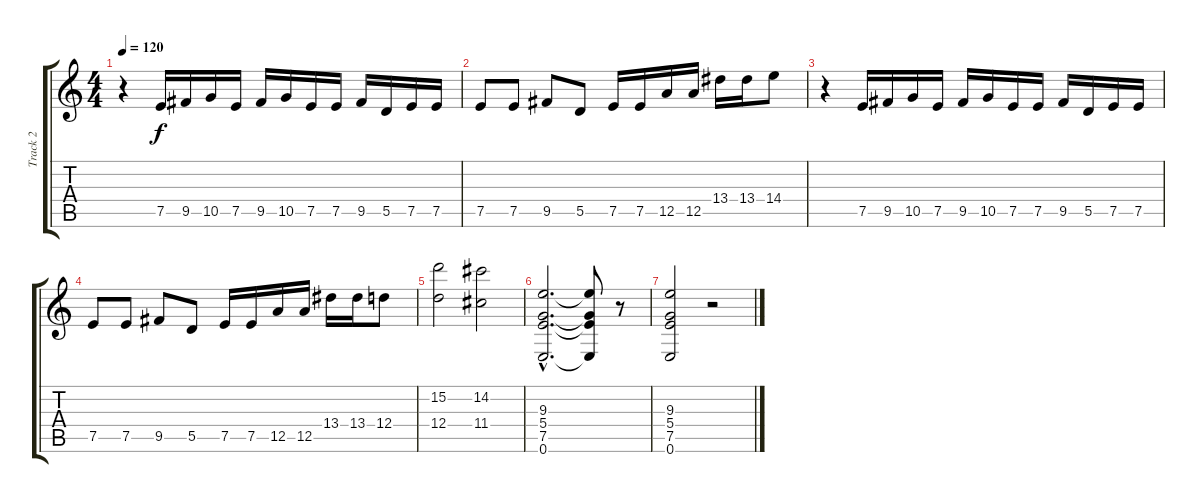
\track ("Track 2" "Track 2") {instrument distortionguitar}
\staff {score tabs}
\tuning (E4 B3 G3 D3 A2 E2) {hide}
\ts (4 4)
\tempo 120
\clef g2
\ks c
r.4{dy f} 7.5.16 9.5.16 10.5.16 7.5.16 9.5.16 10.5.16 7.5.16 7.5.16 9.5.16 5.5.16 7.5.16 7.5.16 |
7.5.8 7.5.8 9.5.8 5.5.8 7.5.16 7.5.16 12.5.16 12.5.16 13.4.16 13.4.16 14.4.8 |
r.4 7.5.16 9.5.16 10.5.16 7.5.16 9.5.16 10.5.16 7.5.16 7.5.16 9.5.16 5.5.16 7.5.16 7.5.16 |
7.5.8 7.5.8 9.5.8 5.5.8 7.5.16 7.5.16 12.5.16 12.5.16 13.4.16 13.4.16 12.4.8 |
(15.2 12.4).2 (14.2 11.4).2 |
(9.3{hac} 5.4{hac} 7.5{hac} 0.6{hac}).2{d} (9.3{t} 5.4{t} 7.5{t} 0.6{t}).8 r.8 |
(9.3 5.4 7.5 0.6).2 r.2
